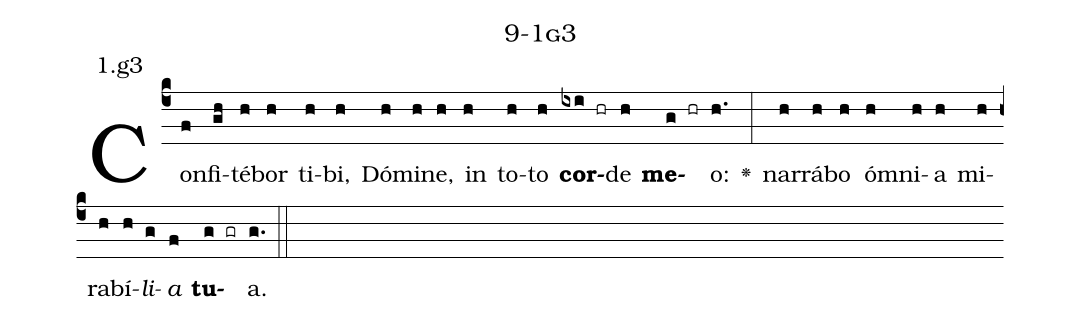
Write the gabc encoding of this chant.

name: 9-1g3;
annotation: 1.g3;
%%
(c4)Con(f)fi(gh)té(h)bor(h) ti(h)bi,(h) Dó(h)mi(h)ne,(h) in(h) to(h)to(h) <b>cor</b>(ixi hr)de(h) <b>me</b>(g hr)o:(h.) <v>\greheightstar</v>(:) nar(h)rá(h)bo(h) óm(h)ni(h)a(h) mi(h)ra(h)bí(h)<i>li</i>(g)<i>a</i>(f) <b>tu</b>(g gr)a.(g.) (::)


%E(h) u(h) o(g) u(f) a(g) e.(g.) (::)
